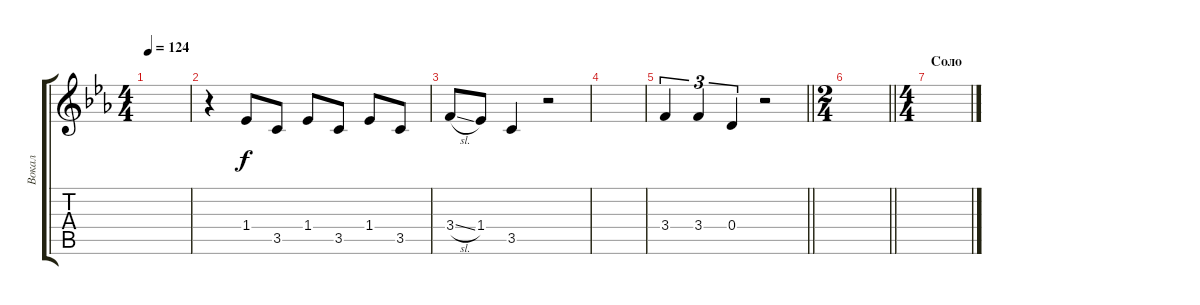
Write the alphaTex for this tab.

\track ("Вокал" "Вокал") {mute instrument contrabass}
\staff {score tabs}
\tuning (E4 B3 G3 D3 A2 E2) {hide}
\ts (4 4)
\tempo 124
\clef g2
\ks cminor
|
r.4 1.4.8 3.5.8 1.4.8 3.5.8 1.4.8 3.5.8 |
3.4{sl}.8 1.4.8 3.5.4 r.2 |
|
\barLineRight lightlight
3.4.4{tu (3 2)} 3.4.4{tu (3 2)} 0.4.4{tu (3 2)} r.2 |
\ts (2 4)
\barLineRight lightlight
|
\ts (4 4)
\section ("" "Соло")
